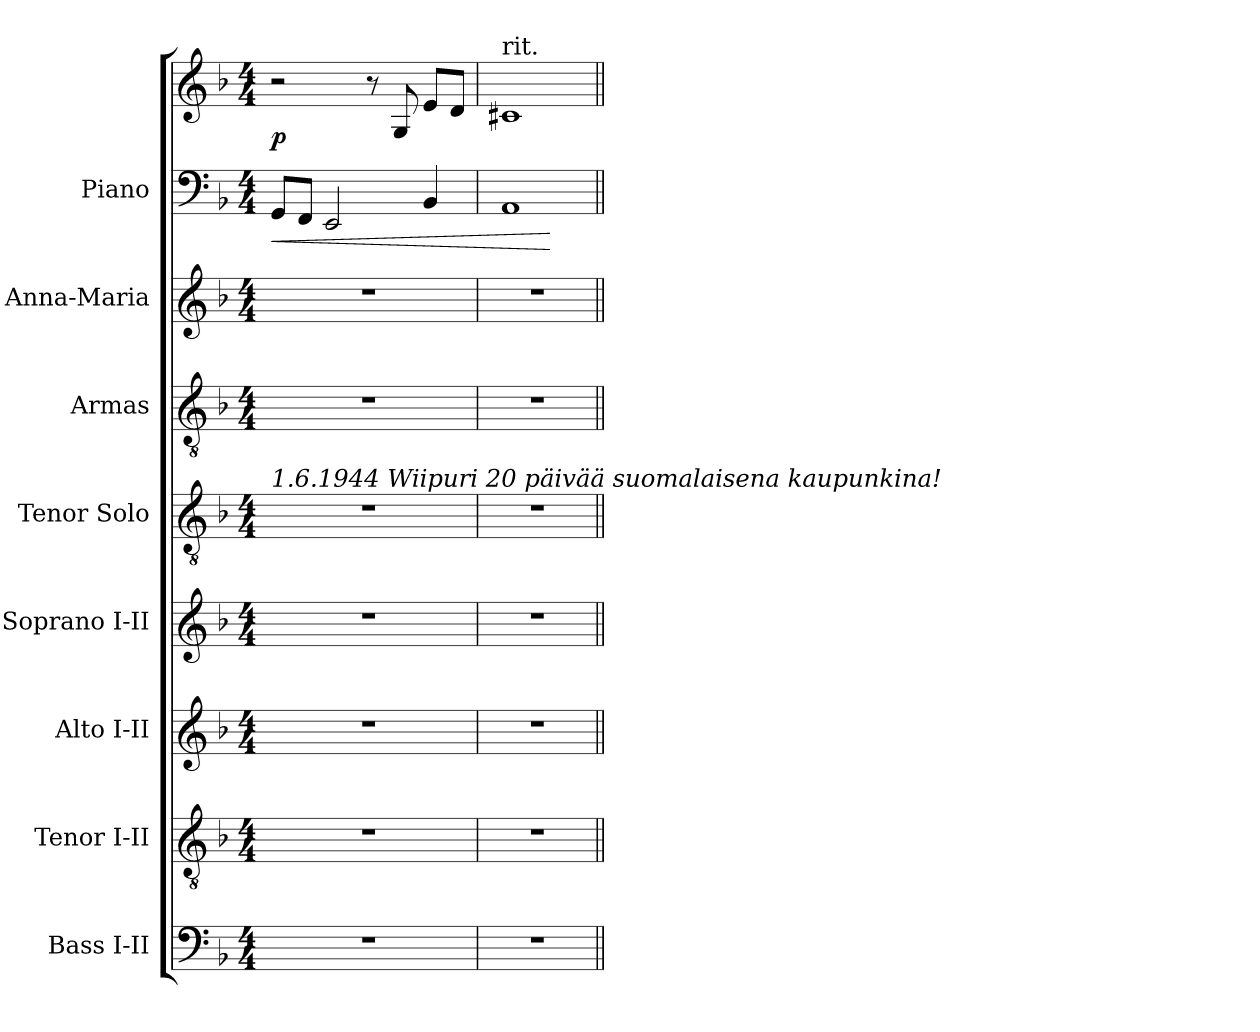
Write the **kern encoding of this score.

**kern	**kern	**kern	**kern	**kern	**kern	**kern	**kern	**kern	**dynam
*part8	*part7	*part6	*part5	*part4	*part3	*part2	*part1	*part1	*part1
*staff9	*staff8	*staff7	*staff6	*staff5	*staff4	*staff3	*staff2	*staff1	*staff1/2
*I"Bass I-II	*I"Tenor I-II	*I"Alto I-II	*I"Soprano I-II	*I"Tenor Solo	*I"Armas	*I"Anna-Maria	*I"Piano	*	*
*I'B.	*I'T.	*I'A.	*I'S.	*I'T. Solo	*I'Armas	*I'A-M	*I'Pno.	*	*
!!LO:PB:g=z
*clefF4	*clefGv2	*clefG2	*clefG2	*clefGv2	*clefGv2	*clefG2	*clefF4	*clefG2	*
*	*ITrd7c12	*	*	*ITrd7c12	*ITrd7c12	*	*	*	*
*k[b-]	*k[b-]	*k[b-]	*k[b-]	*k[b-]	*k[b-]	*k[b-]	*k[b-]	*k[b-]	*
*F:	*F:	*F:	*F:	*F:	*F:	*F:	*F:	*F:	*
*M4/4	*M4/4	*M4/4	*M4/4	*M4/4	*M4/4	*M4/4	*M4/4	*M4/4	*
*MM82	*MM82	*MM82	*MM82	*MM82	*MM82	*MM82	*MM82	*MM82	*
=1	=1	=1	=1	=1	=1	=1	=1	=1	=1
!	!	!	!	!LO:TX:a:i:t=1.6.1944 Wiipuri 20 päivää suomalaisena kaupunkina!	!	!	!	!	!
!	!	!	!	!	!	!	!	!	!LO:HP:b=2
1r	1r	1r	1r	1r	1r	1r	8GGi/L	2r	< p
.	.	.	.	.	.	.	8FFi/J	.	.
.	.	.	.	.	.	.	2EEi/	.	.
.	.	.	.	.	.	.	.	8r	.
.	.	.	.	.	.	.	.	8Gi/	.
.	.	.	.	.	.	.	4BB-i/	8ei/L	.
.	.	.	.	.	.	.	.	8di/J	.
=2	=2	=2	=2	=2	=2	=2	=2	=2	=2
!	!	!	!	!	!	!	!	!LO:TX:t=rit.	!
1r	1r	1r	1r	1r	1r	1r	1AAi	1c#Xi	.
.	.	.	.	.	.	.	.	.	[
=||	=||	=||	=||	=||	=||	=||	=||	=||	=||
*-	*-	*-	*-	*-	*-	*-	*-	*-	*-
